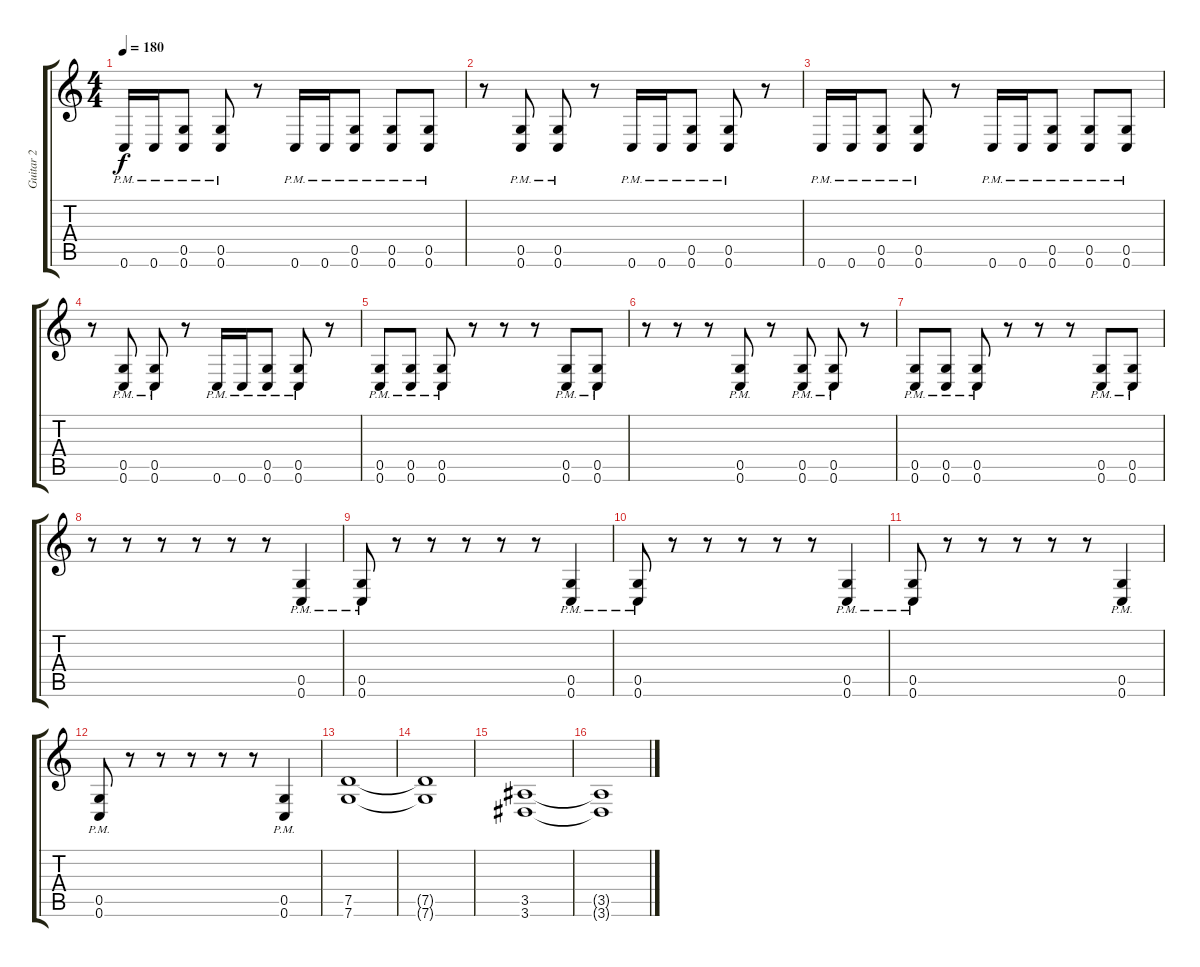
\track ("Guitar 2" "Guitar 2") {instrument distortionguitar}
\staff {score tabs}
\tuning (D4 A3 F3 C3 G2 C2) {hide}
\ts (4 4)
\tempo 180
\clef g2
\ks c
0.6{pm}.16{dy f} 0.6{pm}.16 (0.5{pm} 0.6{pm}).8 (0.5{pm} 0.6{pm}).8 r.8 0.6{pm}.16 0.6{pm}.16 (0.5{pm} 0.6{pm}).8 (0.5{pm} 0.6{pm}).8 (0.5{pm} 0.6{pm}).8 |
r.8 (0.5{pm} 0.6{pm}).8 (0.5{pm} 0.6{pm}).8 r.8 0.6{pm}.16 0.6{pm}.16 (0.5{pm} 0.6{pm}).8 (0.5{pm} 0.6{pm}).8 r.8 |
0.6{pm}.16 0.6{pm}.16 (0.5{pm} 0.6{pm}).8 (0.5{pm} 0.6{pm}).8 r.8 0.6{pm}.16 0.6{pm}.16 (0.5{pm} 0.6{pm}).8 (0.5{pm} 0.6{pm}).8 (0.5{pm} 0.6{pm}).8 |
r.8 (0.5{pm} 0.6{pm}).8 (0.5{pm} 0.6{pm}).8 r.8 0.6{pm}.16 0.6{pm}.16 (0.5{pm} 0.6{pm}).8 (0.5{pm} 0.6{pm}).8 r.8 |
(0.5{pm} 0.6{pm}).8 (0.5{pm} 0.6{pm}).8 (0.5{pm} 0.6{pm}).8 r.8 r.8 r.8 (0.5{pm} 0.6{pm}).8 (0.5{pm} 0.6{pm}).8 |
r.8 r.8 r.8 (0.5{pm} 0.6{pm}).8 r.8 (0.5{pm} 0.6{pm}).8 (0.5{pm} 0.6{pm}).8 r.8 |
(0.5{pm} 0.6{pm}).8 (0.5{pm} 0.6{pm}).8 (0.5{pm} 0.6{pm}).8 r.8 r.8 r.8 (0.5{pm} 0.6{pm}).8 (0.5{pm} 0.6{pm}).8 |
r.8 r.8 r.8 r.8 r.8 r.8 (0.5{pm} 0.6{pm}).4 |
(0.5{pm} 0.6{pm}).8 r.8 r.8 r.8 r.8 r.8 (0.5{pm} 0.6{pm}).4 |
(0.5{pm} 0.6{pm}).8 r.8 r.8 r.8 r.8 r.8 (0.5{pm} 0.6{pm}).4 |
(0.5{pm} 0.6{pm}).8 r.8 r.8 r.8 r.8 r.8 (0.5{pm} 0.6{pm}).4 |
(0.5{pm} 0.6{pm}).8 r.8 r.8 r.8 r.8 r.8 (0.5{pm} 0.6{pm}).4 |
(7.5 7.6).1 |
(7.5{t} 7.6{t}).1 |
(3.5 3.6).1 |
(3.5{t} 3.6{t}).1
